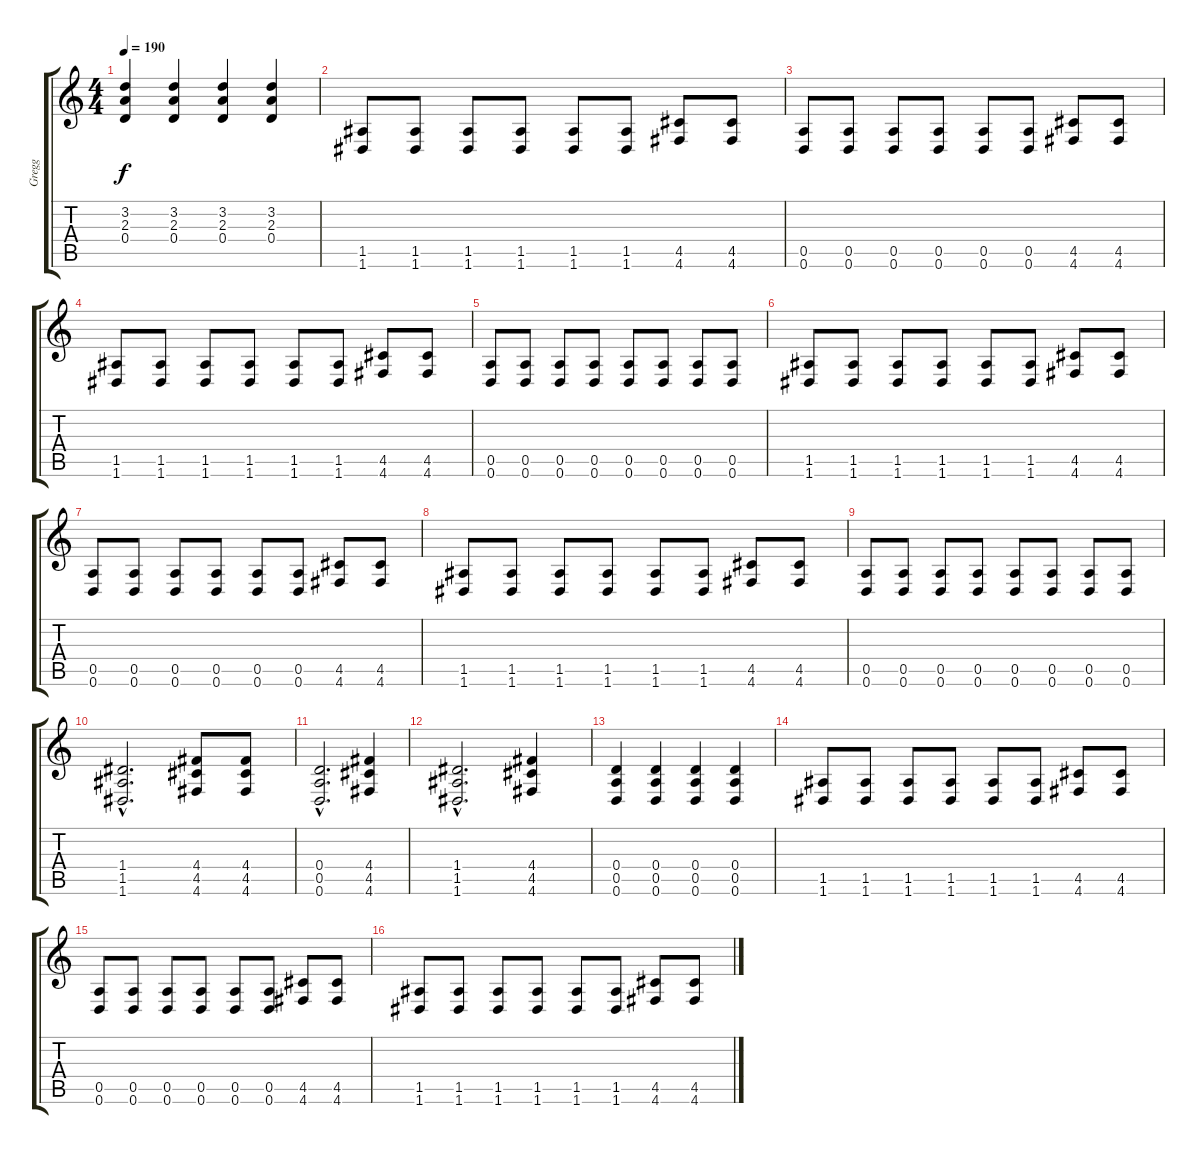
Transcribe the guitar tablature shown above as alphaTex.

\track ("Gregg" "Gregg") {instrument overdrivenguitar}
\staff {score tabs}
\tuning (E4 B3 G3 D3 A2 D2) {hide}
\ts (4 4)
\tempo 190
\clef g2
\ks c
(3.2 2.3 0.4).4{dy f} (3.2 2.3 0.4).4 (3.2 2.3 0.4).4 (3.2 2.3 0.4).4 |
(1.5 1.6).8 (1.5 1.6).8 (1.5 1.6).8 (1.5 1.6).8 (1.5 1.6).8 (1.5 1.6).8 (4.5 4.6).8 (4.5 4.6).8 |
(0.5 0.6).8 (0.5 0.6).8 (0.5 0.6).8 (0.5 0.6).8 (0.5 0.6).8 (0.5 0.6).8 (4.5 4.6).8 (4.5 4.6).8 |
(1.5 1.6).8 (1.5 1.6).8 (1.5 1.6).8 (1.5 1.6).8 (1.5 1.6).8 (1.5 1.6).8 (4.5 4.6).8 (4.5 4.6).8 |
(0.5 0.6).8 (0.5 0.6).8 (0.5 0.6).8 (0.5 0.6).8 (0.5 0.6).8 (0.5 0.6).8 (0.5 0.6).8 (0.5 0.6).8 |
(1.5 1.6).8 (1.5 1.6).8 (1.5 1.6).8 (1.5 1.6).8 (1.5 1.6).8 (1.5 1.6).8 (4.5 4.6).8 (4.5 4.6).8 |
(0.5 0.6).8 (0.5 0.6).8 (0.5 0.6).8 (0.5 0.6).8 (0.5 0.6).8 (0.5 0.6).8 (4.5 4.6).8 (4.5 4.6).8 |
(1.5 1.6).8 (1.5 1.6).8 (1.5 1.6).8 (1.5 1.6).8 (1.5 1.6).8 (1.5 1.6).8 (4.5 4.6).8 (4.5 4.6).8 |
(0.5 0.6).8 (0.5 0.6).8 (0.5 0.6).8 (0.5 0.6).8 (0.5 0.6).8 (0.5 0.6).8 (0.5 0.6).8 (0.5 0.6).8 |
(1.4{hac} 1.5{hac} 1.6{hac}).2{d} (4.4 4.5 4.6).8 (4.4 4.5 4.6).8 |
(0.4{hac} 0.5{hac} 0.6{hac}).2{d} (4.4 4.5 4.6).4 |
(1.4{hac} 1.5{hac} 1.6{hac}).2{d} (4.4 4.5 4.6).4 |
(0.4 0.5 0.6).4 (0.4 0.5 0.6).4 (0.4 0.5 0.6).4 (0.4 0.5 0.6).4 |
(1.5 1.6).8 (1.5 1.6).8 (1.5 1.6).8 (1.5 1.6).8 (1.5 1.6).8 (1.5 1.6).8 (4.5 4.6).8 (4.5 4.6).8 |
(0.5 0.6).8 (0.5 0.6).8 (0.5 0.6).8 (0.5 0.6).8 (0.5 0.6).8 (0.5 0.6).8 (4.5 4.6).8 (4.5 4.6).8 |
(1.5 1.6).8 (1.5 1.6).8 (1.5 1.6).8 (1.5 1.6).8 (1.5 1.6).8 (1.5 1.6).8 (4.5 4.6).8 (4.5 4.6).8
